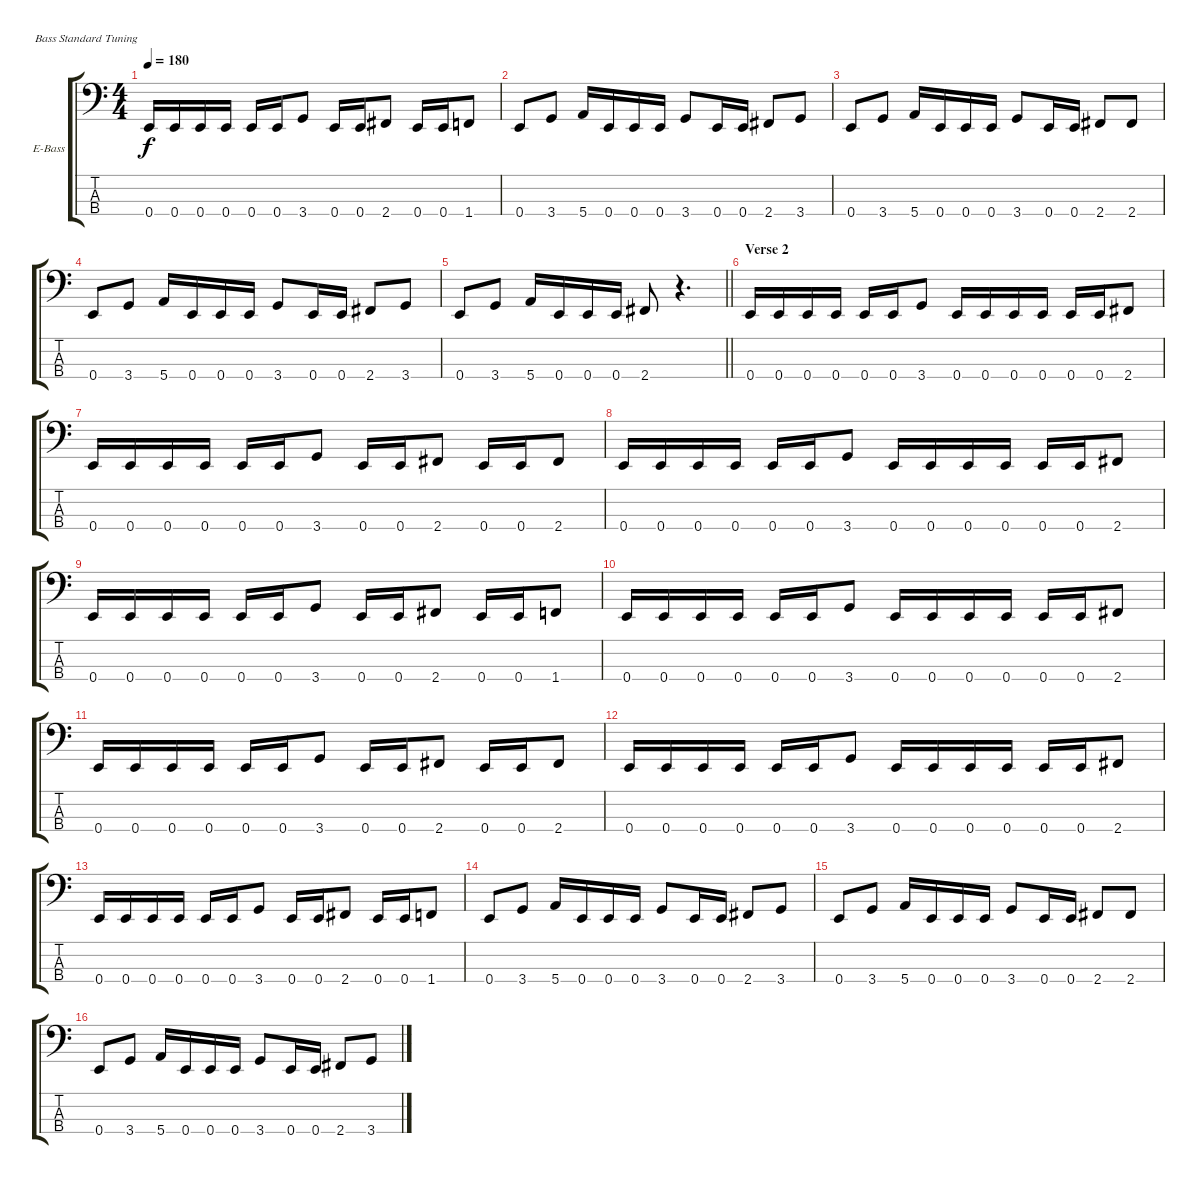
\bracketExtendMode groupsimilarinstruments
\firstSystemTrackNameOrientation horizontal
\otherSystemsTrackNameOrientation horizontal
\track ("Bass" "E-Bass") {instrument electricbassfinger}
\staff {score tabs}
\tuning (G2 D2 A1 E1)
\ts (4 4)
\tempo 180
\clef f4
\ks c
0.4.16{dy f} 0.4.16 0.4.16 0.4.16 0.4.16 0.4.16 3.4.8 0.4.16 0.4.16 2.4.8 0.4.16 0.4.16 1.4.8 |
0.4.8 3.4.8 5.4.16 0.4.16 0.4.16 0.4.16 3.4.8 0.4.16 0.4.16 2.4.8 3.4.8 |
0.4.8 3.4.8 5.4.16 0.4.16 0.4.16 0.4.16 3.4.8 0.4.16 0.4.16 2.4.8 2.4.8 |
0.4.8 3.4.8 5.4.16 0.4.16 0.4.16 0.4.16 3.4.8 0.4.16 0.4.16 2.4.8 3.4.8 |
\barLineRight lightlight
0.4.8 3.4.8 5.4.16 0.4.16 0.4.16 0.4.16 2.4.8 r.4{d} |
\section ("" "Verse 2")
0.4.16 0.4.16 0.4.16 0.4.16 0.4.16 0.4.16 3.4.8 0.4.16 0.4.16 0.4.16 0.4.16 0.4.16 0.4.16 2.4.8 |
0.4.16 0.4.16 0.4.16 0.4.16 0.4.16 0.4.16 3.4.8 0.4.16 0.4.16 2.4.8 0.4.16 0.4.16 2.4.8 |
0.4.16 0.4.16 0.4.16 0.4.16 0.4.16 0.4.16 3.4.8 0.4.16 0.4.16 0.4.16 0.4.16 0.4.16 0.4.16 2.4.8 |
0.4.16 0.4.16 0.4.16 0.4.16 0.4.16 0.4.16 3.4.8 0.4.16 0.4.16 2.4.8 0.4.16 0.4.16 1.4.8 |
0.4.16 0.4.16 0.4.16 0.4.16 0.4.16 0.4.16 3.4.8 0.4.16 0.4.16 0.4.16 0.4.16 0.4.16 0.4.16 2.4.8 |
0.4.16 0.4.16 0.4.16 0.4.16 0.4.16 0.4.16 3.4.8 0.4.16 0.4.16 2.4.8 0.4.16 0.4.16 2.4.8 |
0.4.16 0.4.16 0.4.16 0.4.16 0.4.16 0.4.16 3.4.8 0.4.16 0.4.16 0.4.16 0.4.16 0.4.16 0.4.16 2.4.8 |
0.4.16 0.4.16 0.4.16 0.4.16 0.4.16 0.4.16 3.4.8 0.4.16 0.4.16 2.4.8 0.4.16 0.4.16 1.4.8 |
0.4.8 3.4.8 5.4.16 0.4.16 0.4.16 0.4.16 3.4.8 0.4.16 0.4.16 2.4.8 3.4.8 |
0.4.8 3.4.8 5.4.16 0.4.16 0.4.16 0.4.16 3.4.8 0.4.16 0.4.16 2.4.8 2.4.8 |
0.4.8 3.4.8 5.4.16 0.4.16 0.4.16 0.4.16 3.4.8 0.4.16 0.4.16 2.4.8 3.4.8
